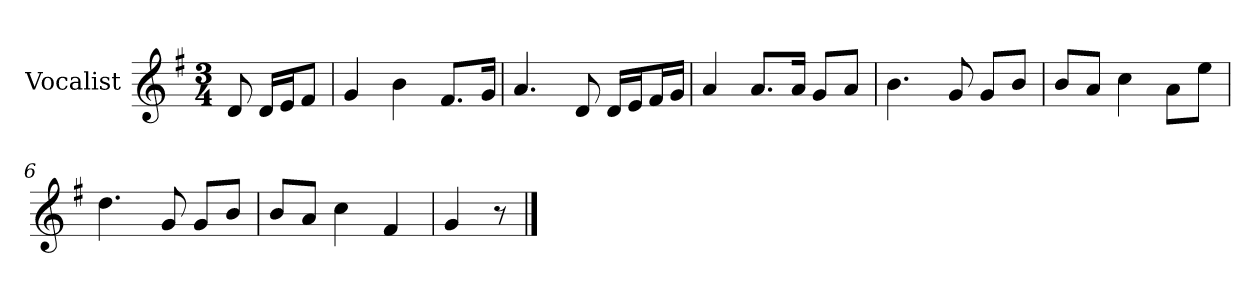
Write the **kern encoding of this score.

**kern
*part1
*staff1
*I"Vocalist
*k[f#]
*G:
*M3/4
=
8d
16dLL
16eJ
8f#J
=1
4g
4b
8.f#L
16gJk
=2
4.a
8d
16dLL
16eJ
16f#L
16gJJ
=3
4a
8.aL
16aJk
8gL
8aJ
=4
4.b
8g
8gL
8bJ
=5
8bL
8aJ
4cc
8aL
8eeJ
=6
4.dd
8g
8gL
8bJ
=7
8bL
8aJ
4cc
4f#
=8
4g
8r
==
*-
